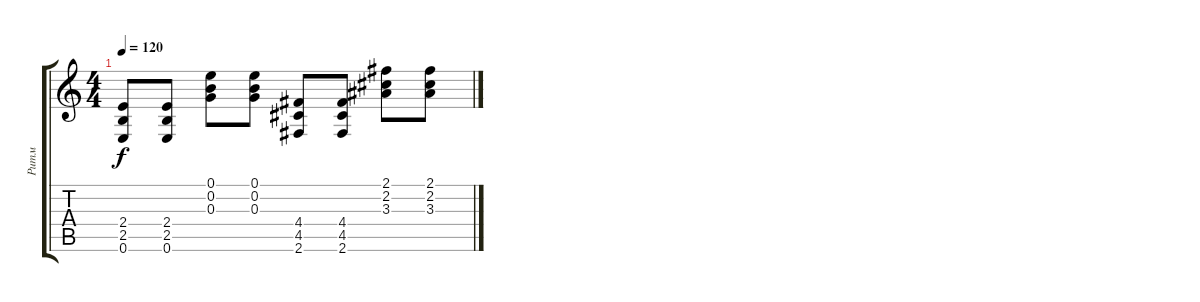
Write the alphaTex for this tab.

\track ("Ритм" "Ритм") {instrument overdrivenguitar}
\staff {score tabs}
\tuning (E4 B3 G3 D3 A2 E2) {hide}
\ts (4 4)
\tempo 120
\clef g2
\ks c
(2.4 2.5 0.6).8{dy f} (2.4 2.5 0.6).8 (0.1 0.2 0.3).8 (0.1 0.2 0.3).8 (4.4 4.5 2.6).8 (4.4 4.5 2.6).8 (2.1 2.2 3.3).8 (2.1 2.2 3.3).8
